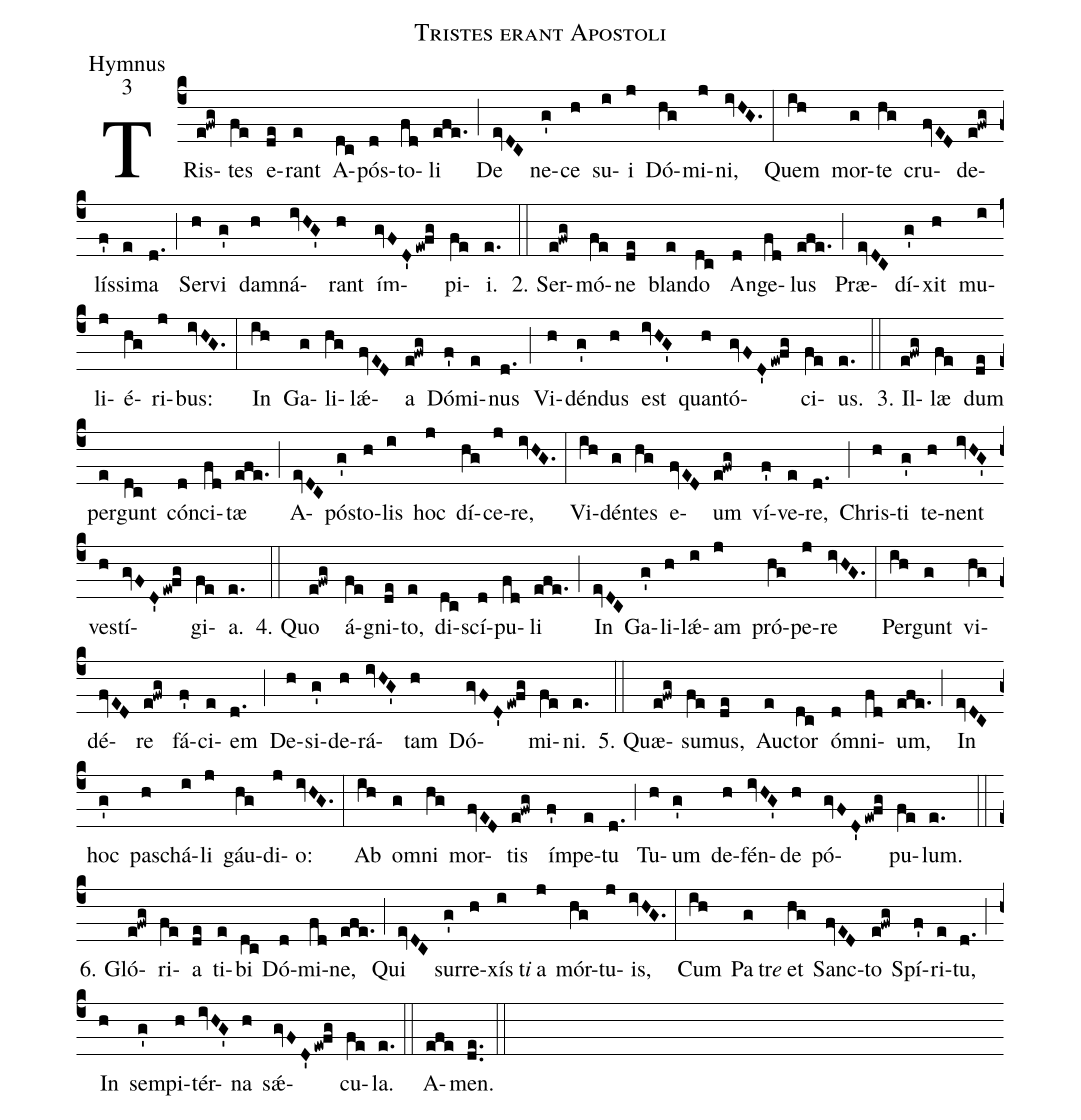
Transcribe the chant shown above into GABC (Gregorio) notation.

name:Tristes erant Apostoli;
office-part:Hymnus;
mode:3;
%%
(c4)TRis(e!fwg)tes(fe) e(de)rant(e) A(dc)pós(d)to(fd)li(efe.) (;)
De(evDC) ne(g')ce(h) su(i)i(j) Dó(hg)mi(j)ni,(ivHG.) (:)
Quem(ih) mor(g)te(hg) cru(fvED)de(e!fwg)lís(f')si(e)ma(d.) (;)
Ser(h)vi(g') dam(h)ná(ivHG')rant(h) ím(gvFD'ew!fg)pi(fe)i.(e.) (::)

2. Ser(e!fwg)mó(fe)ne(de) blan(e)do(dc) An(d)ge(fd)lus(efe.) (;)
Præ(evDC)dí(g')xit(h) mu(i)li(j)é(hg)ri(j)bus:(ivHG.) (:)
In(ih) Ga(g)li(hg)lǽ(fvED)a(e!fwg) Dó(f')mi(e)nus(d.) (;)
Vi(h)dén(g')dus(h) est(ivHG') quan(h)tó(gvFD'ew!fg)ci(fe)us.(e.) (::)

3. Il(e!fwg)læ(fe) dum(de) per(e)gunt(dc) cón(d)ci(fd)tæ(efe.) (;)
A(evDC)pós(g')to(h)lis(i) hoc(j) dí(hg)ce(j)re,(ivHG.) (:)
Vi(ih)dén(g)tes(hg) e(fvED)um(e!fwg) ví(f')ve(e)re,(d.) (;)
Chris(h)ti(g') te(h)nent(ivHG') ves(h)tí(gvFD'ew!fg)gi(fe)a.(e.) (::)

4. Quo(e!fwg) á(fe)gni(de)to,(e) di(dc)scí(d)pu(fd)li(efe.) (;)
In(evDC) Ga(g')li(h)lǽ(i)am(j) pró(hg)pe(j)re(ivHG.) (:)
Per(ih)gunt(g) vi(hg)dé(fvED)re(e!fwg) fá(f')ci(e)em(d.) (;)
De(h)si(g')de(h)rá(ivHG')tam(h) Dó(gvFD'ew!fg)mi(fe)ni.(e.) (::)

5. Quæ(e!fwg)su(fe)mus,(de) Auc(e)tor(dc) óm(d)ni(fd)um,(efe.) (;)
In(evDC) hoc(g') pas(h)chá(i)li(j) gáu(hg)di(j)o:(ivHG.) (:)
Ab(ih) om(g)ni(hg) mor(fvED)tis(e!fwg) ím(f')pe(e)tu(d.) (;)
Tu(h)um(g') de(h)fén(ivHG')de(h) pó(gvFD'ew!fg)pu(fe)lum.(e.) (::)

6. Gló(e!fwg)ri(fe)a(de) ti(e)bi(dc) Dó(d)mi(fd)ne,(efe.) (;)
Qui(evDC) sur(g')re(h)xís(i)t<i>i</i>() a(j) mór(hg)tu(j)is,(ivHG.) (:)
Cum(ih) Pa(g)tr<i>e</i>() et(hg) Sanc(fvED)to(e!fwg) Spí(f')ri(e)tu,(d.) (;)
In(h) sem(g')pi(h)tér(ivHG')na(h) sǽ(gvFD'ew!fg)cu(fe)la.(e.) (::)
A(efe)men.(de..) (::)
